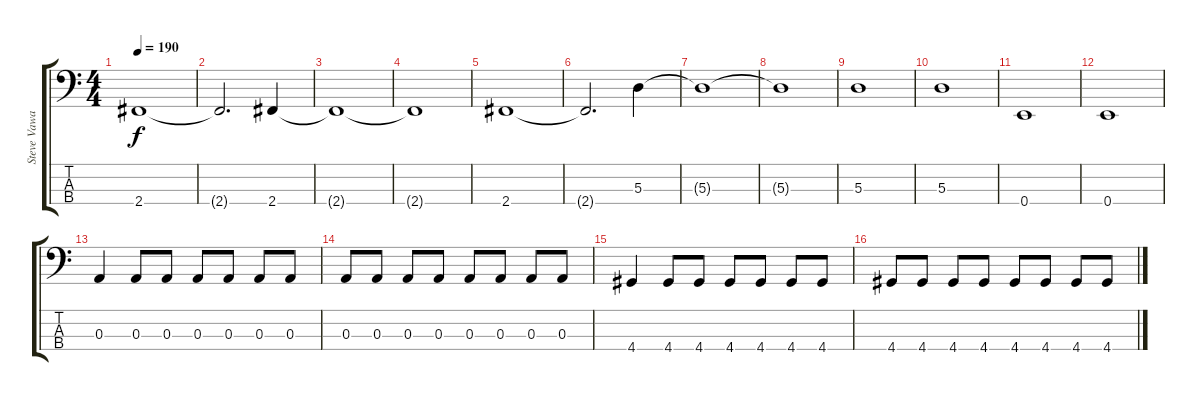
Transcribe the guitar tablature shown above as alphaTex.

\track ("Steve Vawamas bass" "Steve Vawa") {instrument electricbassfinger}
\staff {score tabs}
\tuning (G2 D2 A1 E1) {hide}
\ts (4 4)
\tempo 190
\clef f4
\ks c
2.4.1{dy f} |
2.4{t}.2{d} 2.4.4 |
2.4{t}.1 |
2.4{t}.1 |
2.4.1 |
2.4{t}.2{d} 5.3.4 |
5.3{t}.1 |
5.3{t}.1 |
5.3.1 |
5.3.1 |
0.4.1 |
0.4.1 |
0.3.4 0.3.8 0.3.8 0.3.8 0.3.8 0.3.8 0.3.8 |
0.3.8 0.3.8 0.3.8 0.3.8 0.3.8 0.3.8 0.3.8 0.3.8 |
4.4.4 4.4.8 4.4.8 4.4.8 4.4.8 4.4.8 4.4.8 |
4.4.8 4.4.8 4.4.8 4.4.8 4.4.8 4.4.8 4.4.8 4.4.8
